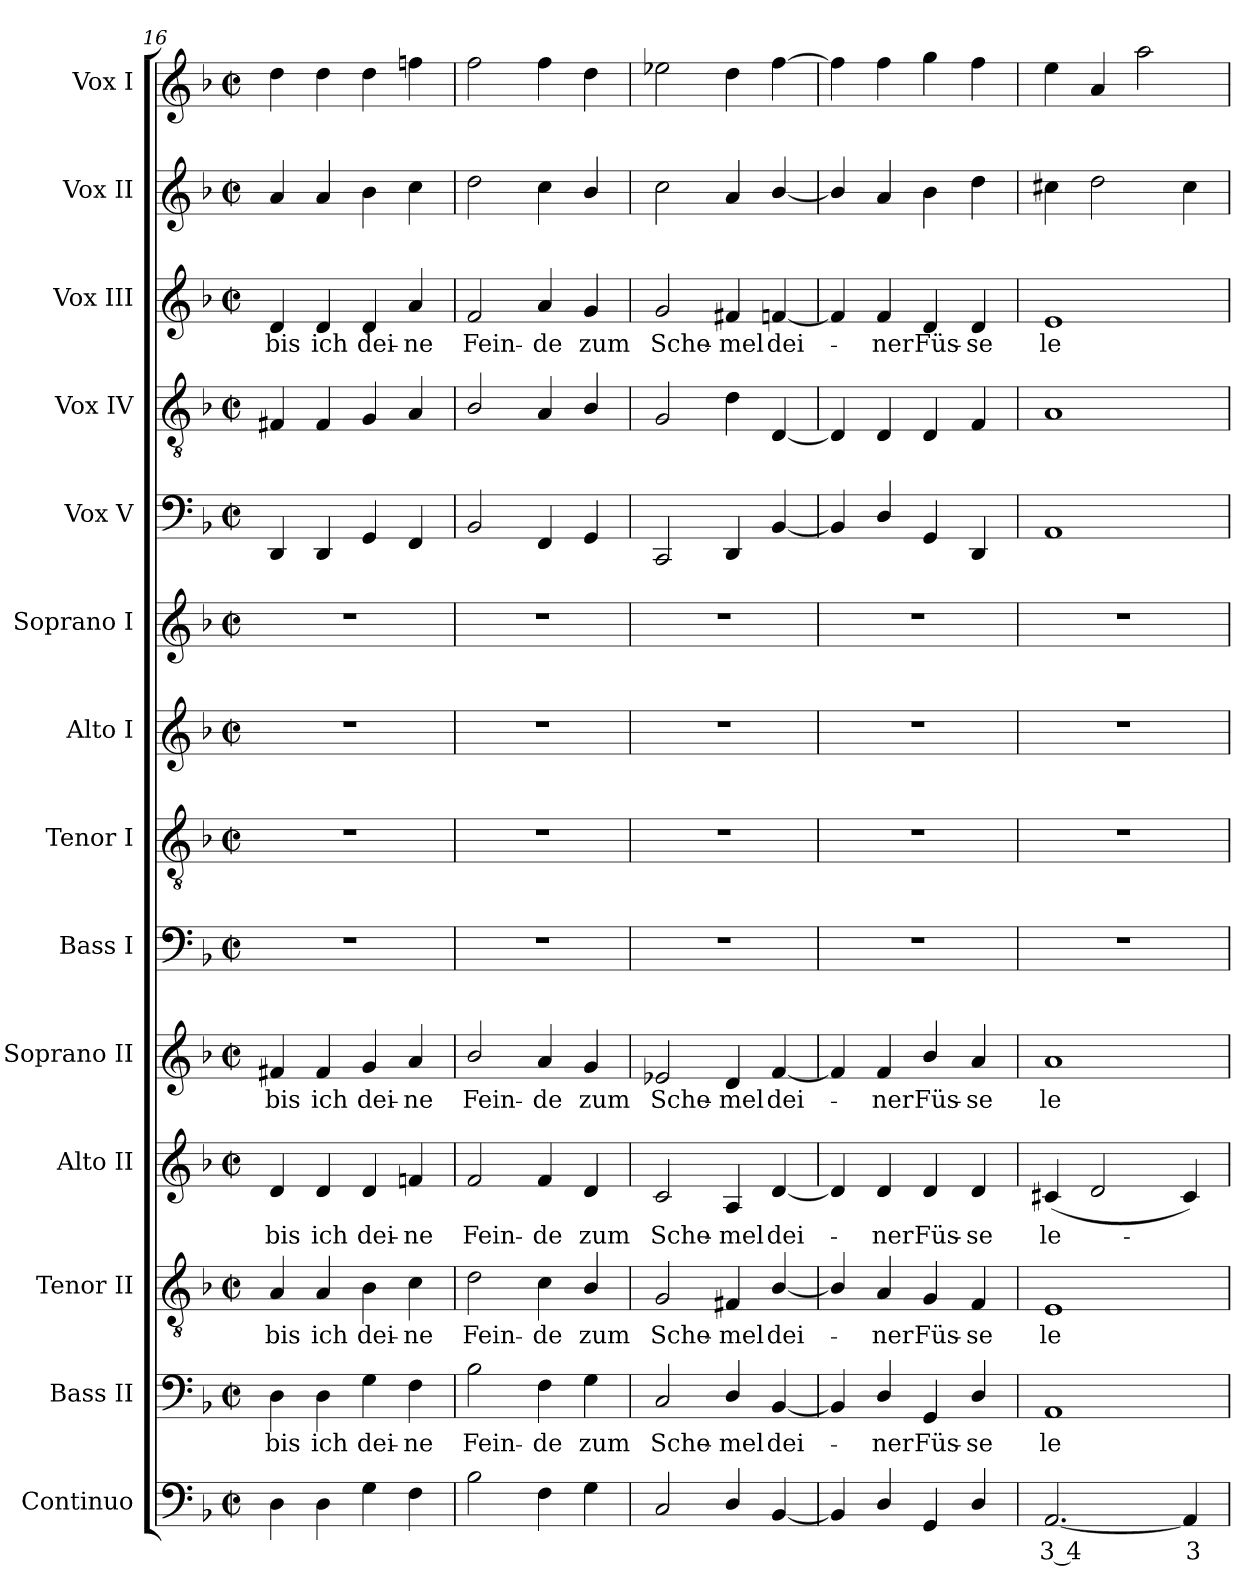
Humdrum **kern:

**kern	**text	**kern	**text	**kern	**text	**kern	**text	**kern	**text	**kern	**kern	**kern	**kern	**kern	**kern	**kern	**text	**kern	**kern
*part14	*part14	*part13	*part13	*part12	*part12	*part11	*part11	*part10	*part10	*part9	*part8	*part7	*part6	*part5	*part4	*part3	*part3	*part2	*part1
*staff14	*staff14	*staff13	*staff13	*staff12	*staff12	*staff11	*staff11	*staff10	*staff10	*staff9	*staff8	*staff7	*staff6	*staff5	*staff4	*staff3	*staff3	*staff2	*staff1
*I"Continuo	*	*I"Bass II	*	*I"Tenor II	*	*I"Alto II	*	*I"Soprano II	*	*I"Bass I	*I"Tenor I	*I"Alto I	*I"Soprano I	*I"Vox V	*I"Vox IV	*I"Vox III	*	*I"Vox II	*I"Vox I
*	*	*I'B	*	*I'T	*	*I'A	*	*I'S	*	*I'B	*I'T	*I'A	*I'S	*	*	*	*	*	*
!!LO:LB:g=z
*clefF4	*	*clefF4	*	*clefGv2	*	*clefG2	*	*clefG2	*	*clefF4	*clefGv2	*clefG2	*clefG2	*clefF4	*clefGv2	*clefG2	*	*clefG2	*clefG2
*k[b-]	*	*k[b-]	*	*k[b-]	*	*k[b-]	*	*k[b-]	*	*k[b-]	*k[b-]	*k[b-]	*k[b-]	*k[b-]	*k[b-]	*k[b-]	*	*k[b-]	*k[b-]
*F:	*	*F:	*	*F:	*	*F:	*	*F:	*	*F:	*F:	*F:	*F:	*F:	*F:	*F:	*	*F:	*F:
*M2/2	*	*M2/2	*	*M2/2	*	*M2/2	*	*M2/2	*	*M2/2	*M2/2	*M2/2	*M2/2	*M2/2	*M2/2	*M2/2	*	*M2/2	*M2/2
*met(c|)	*	*met(c|)	*	*met(c|)	*	*met(c|)	*	*met(c|)	*	*met(c|)	*met(c|)	*met(c|)	*met(c|)	*met(c|)	*met(c|)	*met(c|)	*	*met(c|)	*met(c|)
=16	=16	=16	=16	=16	=16	=16	=16	=16	=16	=16	=16	=16	=16	=16	=16	=16	=16	=16	=16
!	!	!	!LO:LY:b	!	!LO:LY:b	!	!LO:LY:b	!	!LO:LY:b	!	!	!	!	!	!	!	!LO:LY:b	!	!
4D	.	4D	bis	4A	bis	4d	bis	4f#X	bis	1r	1r	1r	1r	4DD	4F#X	4d	bis	4a	4dd
!	!	!	!LO:LY:b	!	!LO:LY:b	!	!LO:LY:b	!	!LO:LY:b	!	!	!	!	!	!	!	!LO:LY:b	!	!
4D	.	4D	ich	4A	ich	4d	ich	4f#	ich	.	.	.	.	4DD	4F#	4d	ich	4a	4dd
!	!	!	!LO:LY:b	!	!LO:LY:b	!	!LO:LY:b	!	!LO:LY:b	!	!	!	!	!	!	!	!LO:LY:b	!	!
4G	.	4G	dei-	4B-	dei-	4d	dei-	4g	dei-	.	.	.	.	4GG	4G	4d	dei-	4b-	4dd
!	!	!	!LO:LY:b	!	!LO:LY:b	!	!LO:LY:b	!	!LO:LY:b	!	!	!	!	!	!	!	!LO:LY:b	!	!
4F	.	4F	-ne	4c	-ne	4fn	-ne	4a	-ne	.	.	.	.	4FF	4A	4a	-ne	4cc	4ffn
=17	=17	=17	=17	=17	=17	=17	=17	=17	=17	=17	=17	=17	=17	=17	=17	=17	=17	=17	=17
!	!	!	!LO:LY:b	!	!LO:LY:b	!	!LO:LY:b	!	!LO:LY:b	!	!	!	!	!	!	!	!LO:LY:b	!	!
2B-	.	2B-	Fein-	2d	Fein-	2f	Fein-	2b-/	Fein-	1r	1r	1r	1r	2BB-/	2B-/	2f	Fein-	2dd	2ff
!	!	!	!LO:LY:b	!	!LO:LY:b	!	!LO:LY:b	!	!LO:LY:b	!	!	!	!	!	!	!	!LO:LY:b	!	!
4F	.	4F	-de	4c	-de	4f	-de	4a	-de	.	.	.	.	4FF	4A	4a	-de	4cc	4ff
!	!	!	!LO:LY:b	!	!LO:LY:b	!	!LO:LY:b	!	!LO:LY:b	!	!	!	!	!	!	!	!LO:LY:b	!	!
4G	.	4G	zum	4B-/	zum	4d	zum	4g	zum	.	.	.	.	4GG	4B-/	4g	zum	4b-/	4dd
=18	=18	=18	=18	=18	=18	=18	=18	=18	=18	=18	=18	=18	=18	=18	=18	=18	=18	=18	=18
!	!	!	!LO:LY:b	!	!LO:LY:b	!	!LO:LY:b	!	!LO:LY:b	!	!	!	!	!	!	!	!LO:LY:b	!	!
2C	.	2C	Sche-	2G	Sche-	2c	Sche-	2e-X	Sche-	1r	1r	1r	1r	2CC	2G	2g	Sche-	2cc	2ee-X
!	!	!	!LO:LY:b	!	!LO:LY:b	!	!LO:LY:b	!	!LO:LY:b	!	!	!	!	!	!	!	!LO:LY:b	!	!
4D/	.	4D/	-mel	4F#X	-mel	4A	-mel	4d	-mel	.	.	.	.	4DD	4d	4f#X	-mel	4a	4dd
!	!	!	!LO:LY:b	!	!LO:LY:b	!	!LO:LY:b	!	!LO:LY:b	!	!	!	!	!	!	!	!LO:LY:b	!	!
[4BB-	.	[4BB-	dei-	[4B-/	dei-	[4d	dei-	[4f	dei-	.	.	.	.	[4BB-	[4D	[4fn	dei-	[4b-/	[4ff
=19	=19	=19	=19	=19	=19	=19	=19	=19	=19	=19	=19	=19	=19	=19	=19	=19	=19	=19	=19
4BB-]	.	4BB-]	.	4B-/]	.	4d]	.	4f]	.	1r	1r	1r	1r	4BB-]	4D]	4f]	.	4b-/]	4ff]
!	!	!	!LO:LY:b	!	!LO:LY:b	!	!LO:LY:b	!	!LO:LY:b	!	!	!	!	!	!	!	!LO:LY:b	!	!
4D/	.	4D/	ner	4A	ner	4d	ner	4f	ner	.	.	.	.	4D/	4D	4f	ner	4a	4ff
!	!	!	!LO:LY:b	!	!LO:LY:b	!	!LO:LY:b	!	!LO:LY:b	!	!	!	!	!	!	!	!LO:LY:b	!	!
4GG	.	4GG	Füs-	4G	Füs-	4d	Füs-	4b-/	Füs-	.	.	.	.	4GG/	4D	4d	Füs-	4b-	4gg
!	!	!	!LO:LY:b	!	!LO:LY:b	!	!LO:LY:b	!	!LO:LY:b	!	!	!	!	!	!	!	!LO:LY:b	!	!
4D/	.	4D/	-se	4F	-se	4d	-se	4a	-se	.	.	.	.	4DD	4F	4d	-se	4dd	4ff
=20	=20	=20	=20	=20	=20	=20	=20	=20	=20	=20	=20	=20	=20	=20	=20	=20	=20	=20	=20
!	!LO:LY:b	!	!LO:LY:b	!	!LO:LY:b	!	!LO:LY:b	!	!LO:LY:b	!	!	!	!	!	!	!	!LO:LY:b	!	!
[2.AA	3 4	1AA	le-	1E	le-	(>4c#X	le-	1a	le-	1r	1r	1r	1r	1AA	1A	1e	le-	4cc#X	4ee
.	.	.	.	.	.	2d	.	.	.	.	.	.	.	.	.	.	.	2dd	4a
.	.	.	.	.	.	.	.	.	.	.	.	.	.	.	.	.	.	.	2aa
!	!LO:LY:b	!	!	!	!	!	!	!	!	!	!	!	!	!	!	!	!	!	!
4AA]	3	.	.	.	.	4c#)	.	.	.	.	.	.	.	.	.	.	.	4cc#	.
=	=	=	=	=	=	=	=	=	=	=	=	=	=	=	=	=	=	=	=
*-	*-	*-	*-	*-	*-	*-	*-	*-	*-	*-	*-	*-	*-	*-	*-	*-	*-	*-	*-
